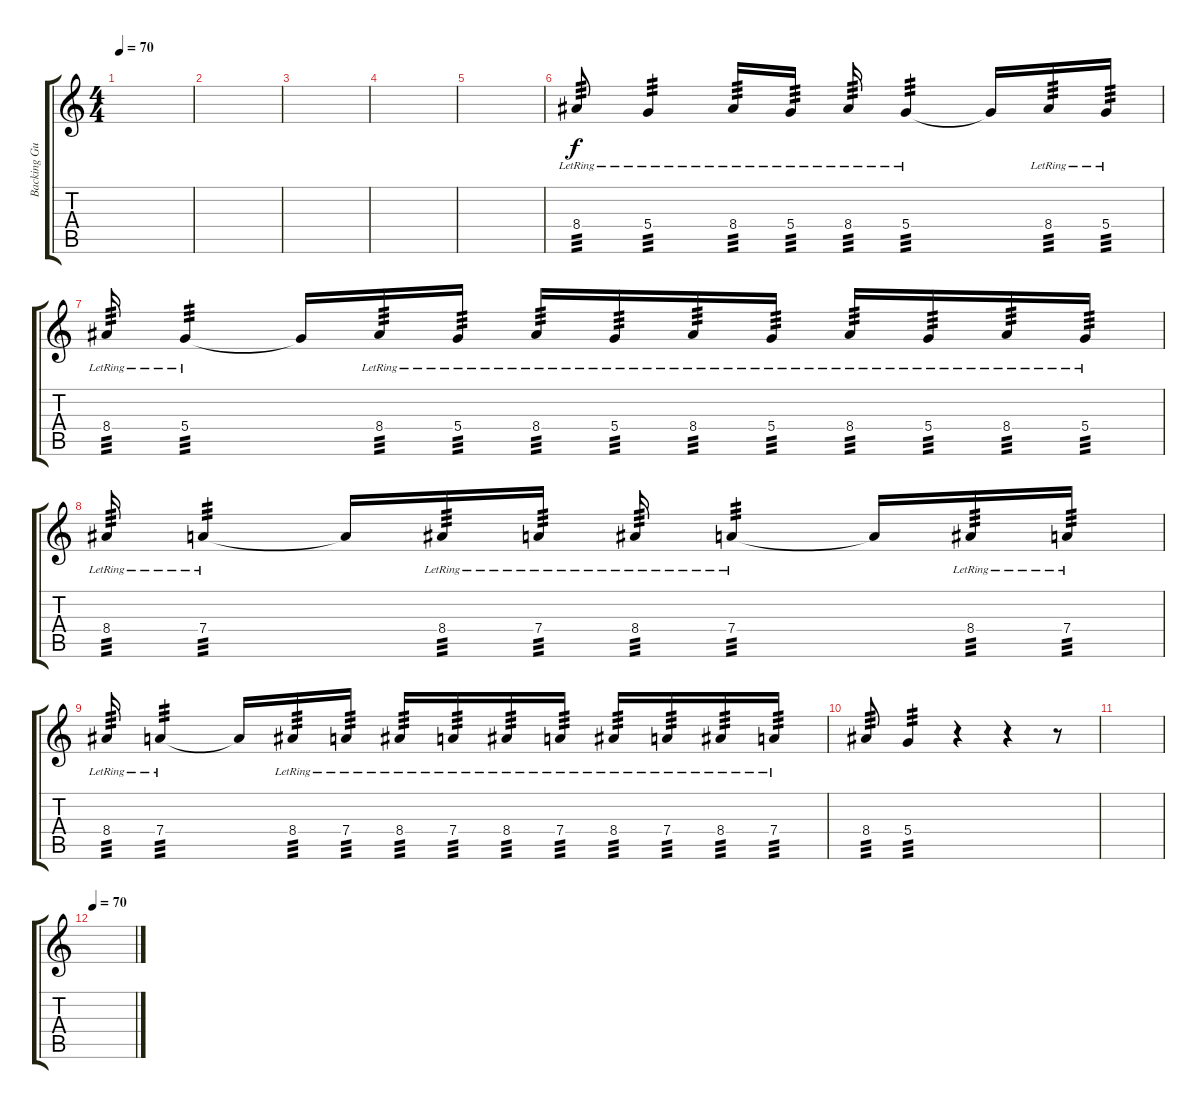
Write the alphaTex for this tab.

\track ("Backing Guitar 2" "Backing Gu") {instrument overdrivenguitar}
\staff {score tabs}
\tuning (E4 B3 G3 D3 A2 E2) {hide}
\ts (4 4)
\tempo 70
\clef g2
\ks c
|
|
|
|
|
8.4{lr}.8{tp 3} 5.4{lr}.4{tp 3} 8.4{lr}.16{tp 3} 5.4{lr}.16{tp 3} 8.4{lr}.16{tp 3} 5.4{lr}.4{tp 3} 5.4{t}.16 8.4{lr}.16{tp 3} 5.4{lr}.16{tp 3} |
8.4{lr}.16{tp 3} 5.4{lr}.4{tp 3} 5.4{t}.16 8.4{lr}.16{tp 3} 5.4{lr}.16{tp 3} 8.4{lr}.16{tp 3} 5.4{lr}.16{tp 3} 8.4{lr}.16{tp 3} 5.4{lr}.16{tp 3} 8.4{lr}.16{tp 3} 5.4{lr}.16{tp 3} 8.4{lr}.16{tp 3} 5.4{lr}.16{tp 3} |
8.4{lr}.16{tp 3} 7.4{lr}.4{tp 3} 7.4{t}.16 8.4{lr}.16{tp 3} 7.4{lr}.16{tp 3} 8.4{lr}.16{tp 3} 7.4{lr}.4{tp 3} 7.4{t}.16 8.4{lr}.16{tp 3} 7.4{lr}.16{tp 3} |
8.4{lr}.16{tp 3} 7.4{lr}.4{tp 3} 7.4{t}.16 8.4{lr}.16{tp 3} 7.4{lr}.16{tp 3} 8.4{lr}.16{tp 3} 7.4{lr}.16{tp 3} 8.4{lr}.16{tp 3} 7.4{lr}.16{tp 3} 8.4{lr}.16{tp 3} 7.4{lr}.16{tp 3} 8.4{lr}.16{tp 3} 7.4{lr}.16{tp 3} |
8.4.8{tp 3} 5.4.4{tp 3} r.4 r.4 r.8 |
|
\tempo 70
